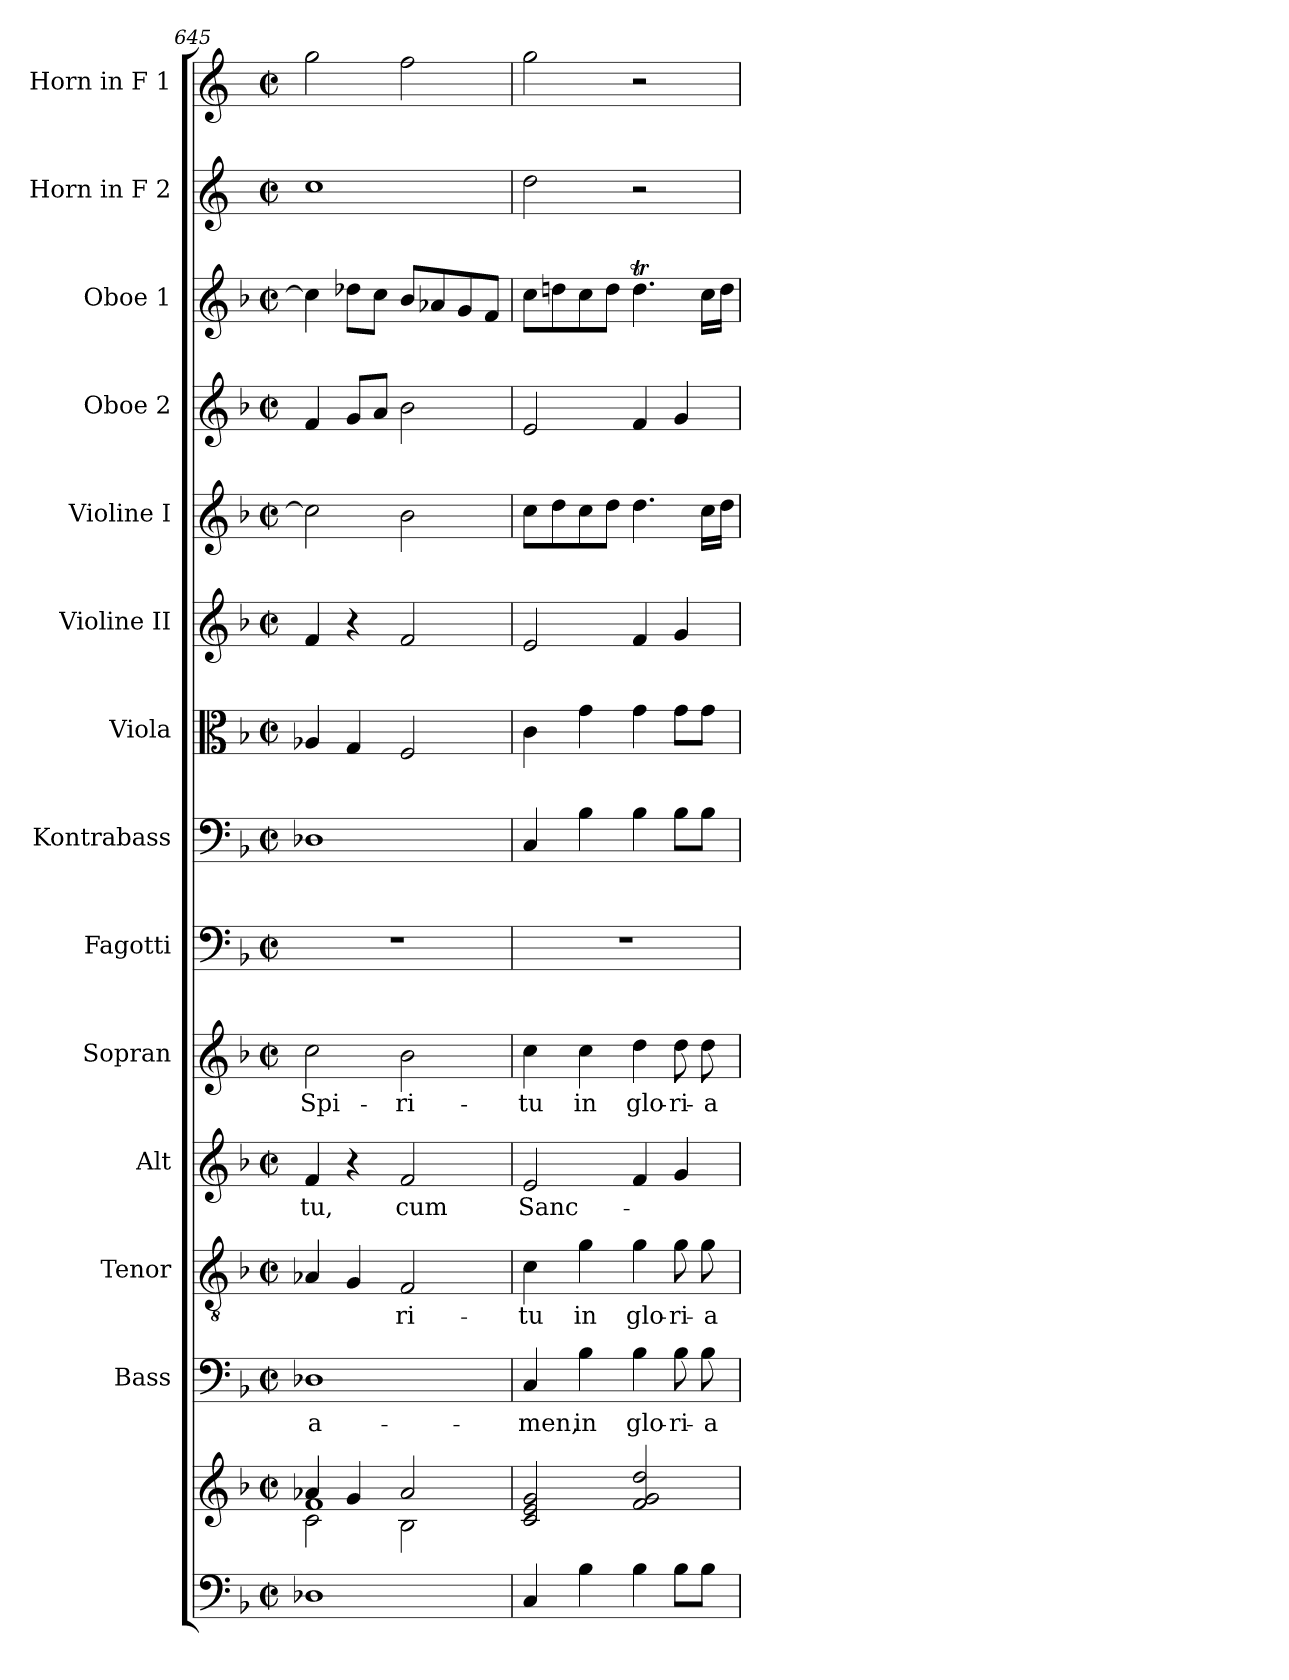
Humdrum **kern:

**kern	**kern	**kern	**text	**kern	**text	**kern	**text	**kern	**text	**kern	**kern	**kern	**kern	**kern	**kern	**kern	**kern	**kern
*part14	*part14	*part13	*part13	*part12	*part12	*part11	*part11	*part10	*part10	*part9	*part8	*part7	*part6	*part5	*part4	*part3	*part2	*part1
*staff15	*staff14	*staff13	*staff13	*staff12	*staff12	*staff11	*staff11	*staff10	*staff10	*staff9	*staff8	*staff7	*staff6	*staff5	*staff4	*staff3	*staff2	*staff1
*	*	*I"Bass	*	*I"Tenor	*	*I"Alt	*	*I"Sopran	*	*I"Fagotti	*I"Kontrabass	*I"Viola	*I"Violine II	*I"Violine I	*I"Oboe 2	*I"Oboe 1	*I"Horn in F 2	*I"Horn in F 1
*	*	*I'B.	*	*I'T.	*	*I'A.	*	*I'S.	*	*I'Fg.	*I'Kb.	*I'Vla.	*I'Vl. II	*I'Vl. I	*I'Ob. 2	*I'Ob. 1	*	*
*clefF4	*clefG2	*clefF4	*	*clefGv2	*	*clefG2	*	*clefG2	*	*clefF4	*clefF4	*clefC3	*clefG2	*clefG2	*clefG2	*clefG2	*clefG2	*clefG2
*	*	*	*	*	*	*	*	*	*	*	*ITrd7c12	*	*	*	*	*	*ITrd4c7	*ITrd4c7
*k[b-]	*k[b-]	*k[b-]	*	*k[b-]	*	*k[b-]	*	*k[b-]	*	*k[b-]	*k[b-]	*k[b-]	*k[b-]	*k[b-]	*k[b-]	*k[b-]	*k[b-]	*k[b-]
*F:	*F:	*F:	*	*F:	*	*F:	*	*F:	*	*F:	*F:	*F:	*F:	*F:	*F:	*F:	*F:	*F:
*M2/2	*M2/2	*M2/2	*	*M2/2	*	*M2/2	*	*M2/2	*	*M2/2	*M2/2	*M2/2	*M2/2	*M2/2	*M2/2	*M2/2	*M2/2	*M2/2
*met(c|)	*met(c|)	*met(c|)	*	*met(c|)	*	*met(c|)	*	*met(c|)	*	*met(c|)	*met(c|)	*met(c|)	*met(c|)	*met(c|)	*met(c|)	*met(c|)	*met(c|)	*met(c|)
=645	=645	=645	=645	=645	=645	=645	=645	=645	=645	=645	=645	=645	=645	=645	=645	=645	=645	=645
*	*^	*	*	*	*	*	*	*	*	*	*	*	*	*	*	*	*	*
*	*	*^	*	*	*	*	*	*	*	*	*	*	*	*	*	*	*	*	*
!	!	!	!	!	!LO:LY:b	!	!	!	!LO:LY:b	!	!LO:LY:b	!	!	!	!	!	!	!	!	!
1D-X	4a-X/	2c\	1f	1D-X	a-	4A-X/	.	4f/	-tu,	2cc\	Spi-	1r	1DD-X	4A-X/	4f/	2cc\]	4f/	4cc\]	1f	2cc\
.	4g/	.	.	.	.	4G/	.	4r	.	.	.	.	.	4G/	4r	.	8g/L	8dd-X\L	.	.
.	.	.	.	.	.	.	.	.	.	.	.	.	.	.	.	.	8a/J	8cc\J	.	.
!	!	!	!	!	!	!	!LO:LY:b	!	!LO:LY:b	!	!LO:LY:b	!	!	!	!	!	!	!	!	!
.	2a-/	2B-\	.	.	.	2F/	-ri-	2f/	cum	2b-\	-ri-	.	.	2F/	2f/	2b-\	2b-\	8b-/L	.	2b-\
.	.	.	.	.	.	.	.	.	.	.	.	.	.	.	.	.	.	8a-X/	.	.
.	.	.	.	.	.	.	.	.	.	.	.	.	.	.	.	.	.	8g/	.	.
.	.	.	.	.	.	.	.	.	.	.	.	.	.	.	.	.	.	8f/J	.	.
*	*v	*v	*v	*	*	*	*	*	*	*	*	*	*	*	*	*	*	*	*	*
=646	=646	=646	=646	=646	=646	=646	=646	=646	=646	=646	=646	=646	=646	=646	=646	=646	=646	=646
!	!	!	!LO:LY:b	!	!LO:LY:b	!	!LO:LY:b	!	!LO:LY:b	!	!	!	!	!	!	!	!	!
4C/	2c/ 2e/ 2g/	4C/	-men,	4c\	-tu	2e/	Sanc-	4cc\	-tu	1r	4CC/	4c\	2e/	8cc\L	2e/	8cc\L	2g\	2cc\
.	.	.	.	.	.	.	.	.	.	.	.	.	.	8dd\	.	8ddn\	.	.
!	!	!	!LO:LY:b	!	!LO:LY:b	!	!	!	!LO:LY:b	!	!	!	!	!	!	!	!	!
4B-\	.	4B-\	in	4g\	in	.	.	4cc\	in	.	4BB-\	4g\	.	8cc\	.	8cc\	.	.
.	.	.	.	.	.	.	.	.	.	.	.	.	.	8dd\J	.	8dd\J	.	.
!	!	!	!LO:LY:b	!	!LO:LY:b	!	!	!	!LO:LY:b	!	!	!	!	!	!	!	!	!
4B-\	2f/ 2g/ 2dd/	4B-\	glo-	4g\	glo-	4f/	.	4dd\	glo-	.	4BB-\	4g\	4f/	4.dd\	4f/	4.ddT\	2r	2r
!	!	!	!LO:LY:b	!	!LO:LY:b	!	!	!	!LO:LY:b	!	!	!	!	!	!	!	!	!
8B-\L	.	8B-\	-ri-	8g\	-ri-	4g/	.	8dd\	-ri-	.	8BB-\L	8g\L	4g/	.	4g/	.	.	.
!	!	!	!LO:LY:b	!	!LO:LY:b	!	!	!	!LO:LY:b	!	!	!	!	!	!	!	!	!
8B-\J	.	8B-\	-a	8g\	-a	.	.	8dd\	-a	.	8BB-\J	8g\J	.	16cc\LL	.	16cc\LL	.	.
.	.	.	.	.	.	.	.	.	.	.	.	.	.	16dd\JJ	.	16dd\JJ	.	.
=	=	=	=	=	=	=	=	=	=	=	=	=	=	=	=	=	=	=
*-	*-	*-	*-	*-	*-	*-	*-	*-	*-	*-	*-	*-	*-	*-	*-	*-	*-	*-
